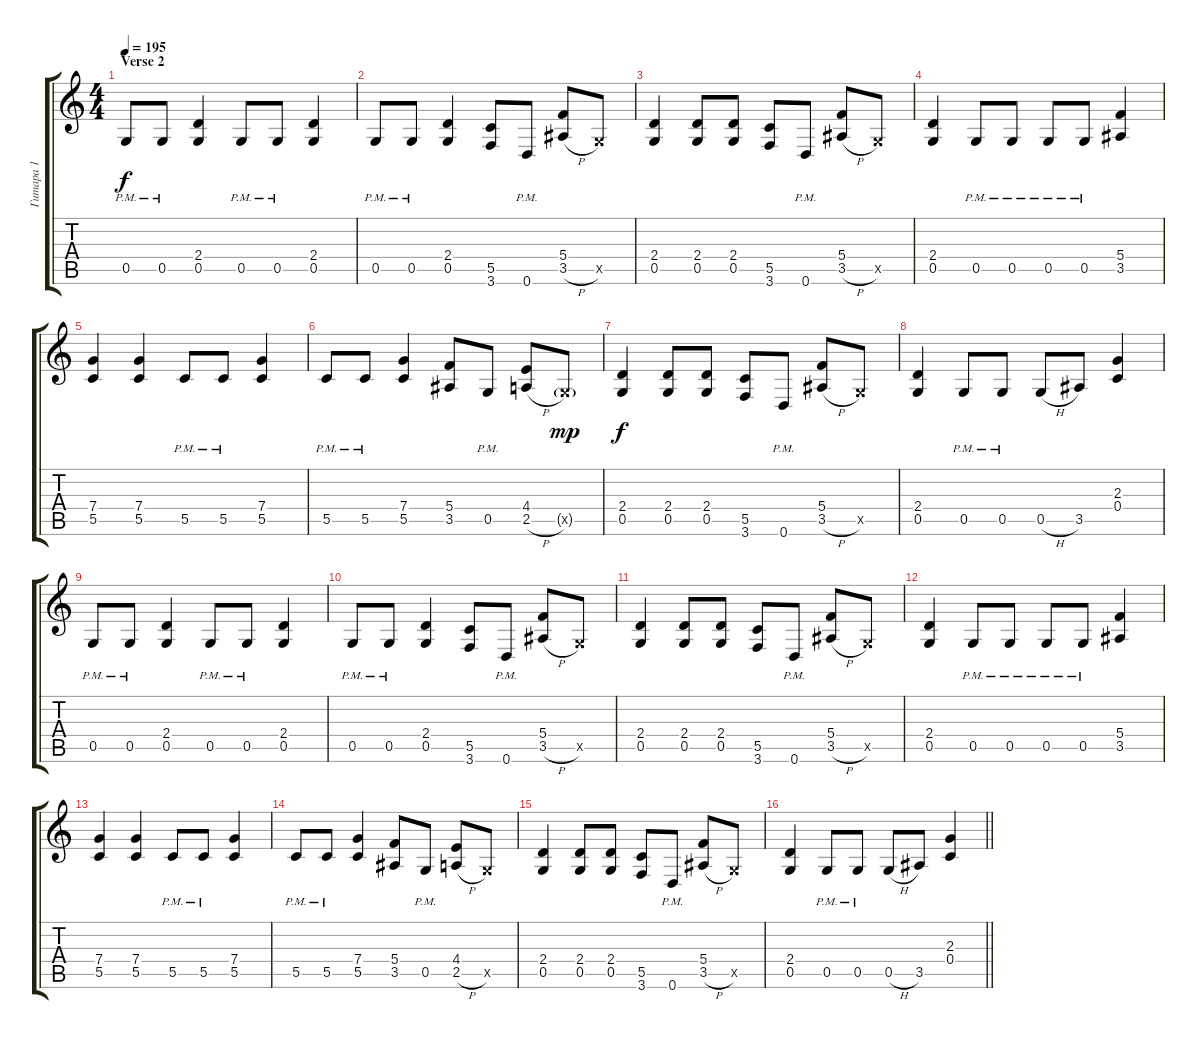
\track ("Гитара 1" "Гитара 1") {instrument distortionguitar}
\staff {score tabs}
\tuning (D4 A3 F3 C3 G2 D2) {hide}
\ts (4 4)
\section ("" "Verse 2")
\tempo 195
\clef g2
\ks c
0.5{pm}.8{dy f} 0.5{pm}.8 (2.4 0.5).4 0.5{pm}.8 0.5{pm}.8 (2.4 0.5).4 |
0.5{pm}.8 0.5{pm}.8 (2.4 0.5).4 (5.5 3.6).8 0.6{pm}.8 (5.4 3.5{h}).8 0.5{x}.8 |
(2.4 0.5).4 (2.4 0.5).8 (2.4 0.5).8 (5.5 3.6).8 0.6{pm}.8 (5.4 3.5{h}).8 0.5{x}.8 |
(2.4 0.5).4 0.5{pm}.8 0.5{pm}.8 0.5{pm}.8 0.5{pm}.8 (5.4 3.5).4 |
(7.4 5.5).4 (7.4 5.5).4 5.5{pm}.8 5.5{pm}.8 (7.4 5.5).4 |
5.5{pm}.8 5.5{pm}.8 (7.4 5.5).4 (5.4 3.5).8 0.5{pm}.8 (4.4 2.5{h}).8 0.5{g x}.8{dy mp} |
(2.4 0.5).4{dy f} (2.4 0.5).8 (2.4 0.5).8 (5.5 3.6).8 0.6{pm}.8 (5.4 3.5{h}).8 0.5{x}.8 |
(2.4 0.5).4 0.5{pm}.8 0.5{pm}.8 0.5{h}.8 3.5.8 (2.3 0.4).4 |
0.5{pm}.8 0.5{pm}.8 (2.4 0.5).4 0.5{pm}.8 0.5{pm}.8 (2.4 0.5).4 |
0.5{pm}.8 0.5{pm}.8 (2.4 0.5).4 (5.5 3.6).8 0.6{pm}.8 (5.4 3.5{h}).8 0.5{x}.8 |
(2.4 0.5).4 (2.4 0.5).8 (2.4 0.5).8 (5.5 3.6).8 0.6{pm}.8 (5.4 3.5{h}).8 0.5{x}.8 |
(2.4 0.5).4 0.5{pm}.8 0.5{pm}.8 0.5{pm}.8 0.5{pm}.8 (5.4 3.5).4 |
(7.4 5.5).4 (7.4 5.5).4 5.5{pm}.8 5.5{pm}.8 (7.4 5.5).4 |
5.5{pm}.8 5.5{pm}.8 (7.4 5.5).4 (5.4 3.5).8 0.5{pm}.8 (4.4 2.5{h}).8 0.5{x}.8 |
(2.4 0.5).4 (2.4 0.5).8 (2.4 0.5).8 (5.5 3.6).8 0.6{pm}.8 (5.4 3.5{h}).8 0.5{x}.8 |
\barLineRight lightlight
(2.4 0.5).4 0.5{pm}.8 0.5{pm}.8 0.5{h}.8 3.5.8 (2.3 0.4).4
